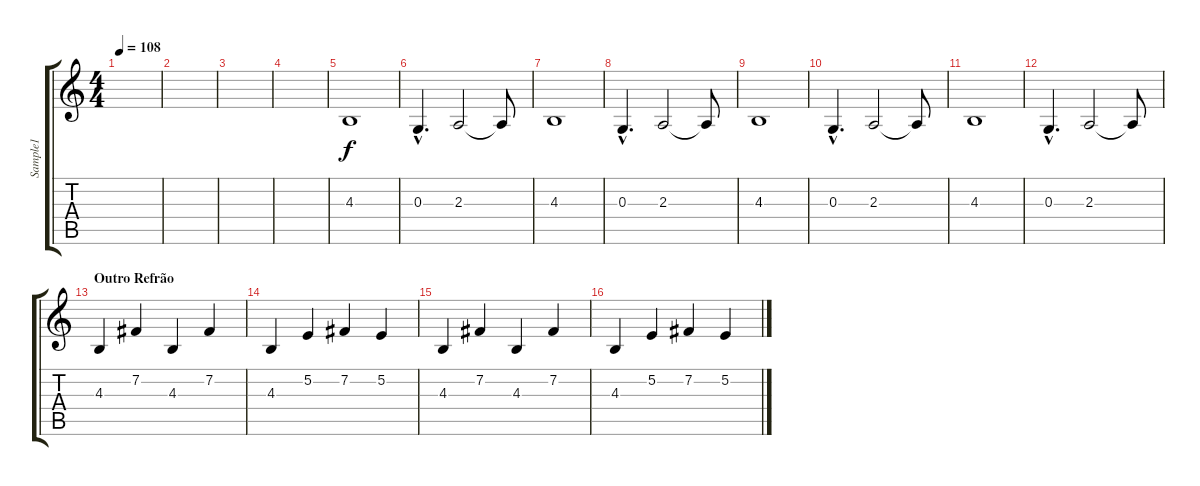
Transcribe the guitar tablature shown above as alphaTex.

\track ("Sample1" "Sample1") {instrument rockorgan}
\staff {score tabs}
\tuning (E4 B3 G3 D3 A2 E2) {hide}
\ts (4 4)
\tempo 108
\clef g2
\ks c
|
|
|
|
4.3.1 |
0.3{hac}.4{d} 2.3.2 2.3{t}.8 |
4.3.1 |
0.3{hac}.4{d} 2.3.2 2.3{t}.8 |
4.3.1 |
0.3{hac}.4{d} 2.3.2 2.3{t}.8 |
4.3.1 |
0.3{hac}.4{d} 2.3.2 2.3{t}.8 |
\section ("" "Outro Refrão")
4.3.4{volume 13} 7.2.4 4.3.4 7.2.4 |
4.3.4 5.2.4 7.2.4 5.2.4 |
4.3.4{volume 13} 7.2.4 4.3.4 7.2.4 |
4.3.4 5.2.4 7.2.4 5.2.4
